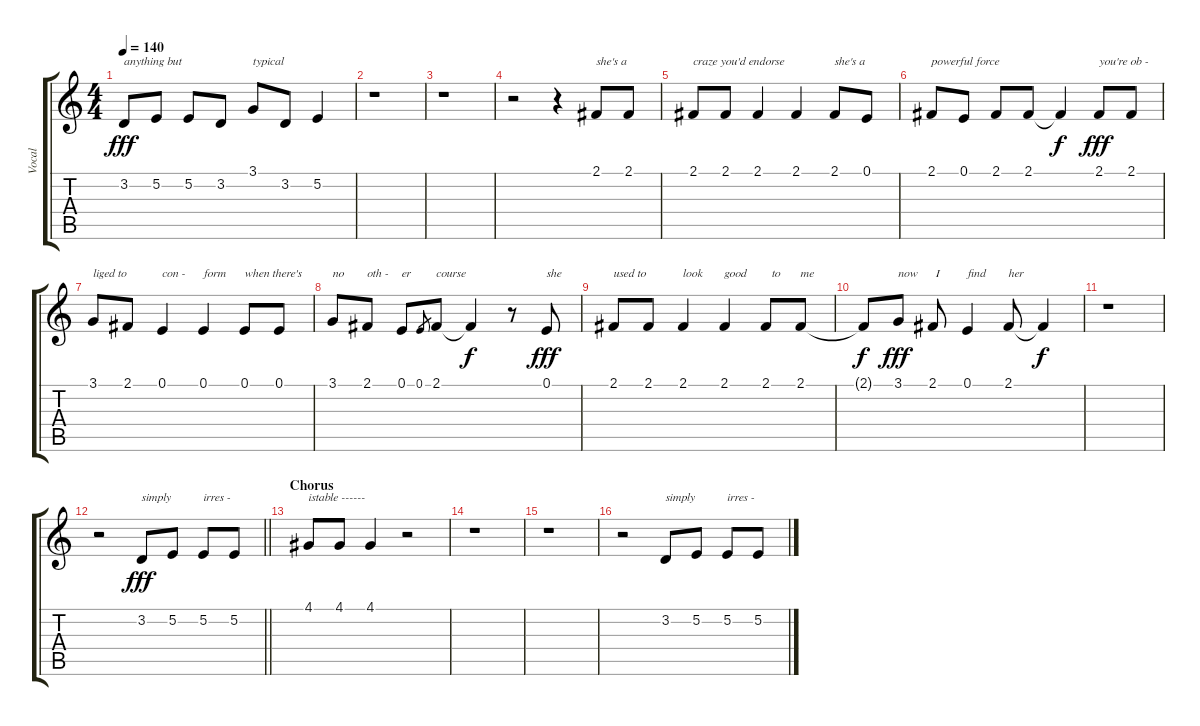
\track ("Vocal" "Vocal") {instrument altosax}
\staff {score tabs}
\tuning (E4 B3 G3 D3 A2 E2) {hide}
\ts (4 4)
\tempo 140
\clef g2
\ks c
3.2.8{txt "anything but" dy fff} 5.2.8 5.2.8 3.2.8 3.1.8{txt "typical"} 3.2.8 5.2.4 |
r.1 |
r.1 |
r.2 r.4 2.1.8{txt "she's a"} 2.1.8 |
2.1.8{txt "craze you'd endorse"} 2.1.8 2.1.4 2.1.4 2.1.8{txt "she's a"} 0.1.8 |
2.1.8{txt "powerful force"} 0.1.8 2.1.8 2.1.8 2.1{t}.4{dy f} 2.1.8{txt "you're ob -" dy fff} 2.1.8 |
3.1.8{txt "liged to"} 2.1.8 0.1.4{txt "con -"} 0.1.4{txt "form"} 0.1.8{txt "when there's"} 0.1.8 |
3.1.8{txt "no"} 2.1.8{txt "oth -"} 0.1.8{txt "er"} 0.1.8{gr} 2.1.8{txt "course"} 2.1{t}.4{dy f} r.8{txt " "} 0.1.8{txt "she" dy fff} |
2.1.8{txt "used to"} 2.1.8{txt " "} 2.1.4{txt "look"} 2.1.4{txt "good"} 2.1.8{txt "  to"} 2.1.8{txt "me"} |
2.1{t}.8{dy f} 3.1.8{txt "now" dy fff} 2.1.8{txt " I"} 0.1.4{txt "find"} 2.1.8{txt "her"} 2.1{t}.4{dy f} |
r.1 |
\barLineRight lightlight
r.2 3.2.8{txt "simply" dy fff} 5.2.8 5.2.8{txt "irres -"} 5.2.8 |
\section ("" "Chorus ")
4.1.8{txt "istable ------"} 4.1.8 4.1.4 r.2 |
r.1 |
r.1 |
r.2 3.2.8{txt "simply"} 5.2.8 5.2.8{txt "irres -"} 5.2.8
